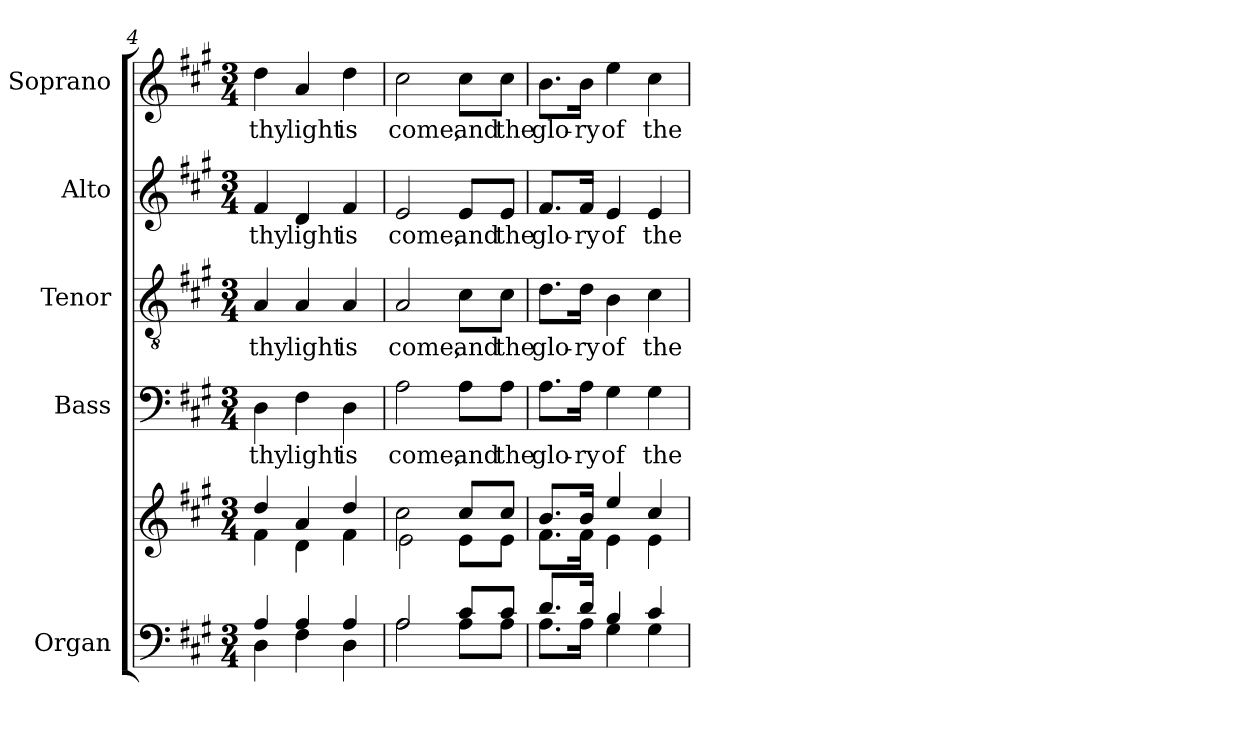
**kern	**kern	**kern	**text	**kern	**text	**kern	**text	**kern	**text
*part5	*part5	*part4	*part4	*part3	*part3	*part2	*part2	*part1	*part1
*staff6	*staff5	*staff4	*staff4	*staff3	*staff3	*staff2	*staff2	*staff1	*staff1
*I"Organ	*	*I"Bass	*	*I"Tenor	*	*I"Alto	*	*I"Soprano	*
*	*	*I'B	*	*I'T	*	*I'A	*	*I'S	*
*clefF4	*clefG2	*clefF4	*	*clefGv2	*	*clefG2	*	*clefG2	*
*k[f#c#g#]	*k[f#c#g#]	*k[f#c#g#]	*	*k[f#c#g#]	*	*k[f#c#g#]	*	*k[f#c#g#]	*
*A:	*A:	*A:	*	*A:	*	*A:	*	*A:	*
*M3/4	*M3/4	*M3/4	*	*M3/4	*	*M3/4	*	*M3/4	*
=4	=4	=4	=4	=4	=4	=4	=4	=4	=4
*^	*^	*	*	*	*	*	*	*	*
!	!	!	!	!	!LO:LY:b	!	!LO:LY:b	!	!LO:LY:b	!	!LO:LY:b
4A	4D	4dd	4f#\	4D	thy	4A	thy	4f#	thy	4dd	thy
!	!	!	!	!	!LO:LY:b	!	!LO:LY:b	!	!LO:LY:b	!	!LO:LY:b
4A	4F#	4a/	4d	4F#	light	4A	light	4d	light	4a	light
!	!	!	!	!	!LO:LY:b	!	!LO:LY:b	!	!LO:LY:b	!	!LO:LY:b
4A	4D	4dd	4f#\	4D	is	4A	is	4f#	is	4dd	is
=5	=5	=5	=5	=5	=5	=5	=5	=5	=5	=5	=5
!	!	!	!	!	!LO:LY:b	!	!LO:LY:b	!	!LO:LY:b	!	!LO:LY:b
2A	2A	2cc#\	2e\	2A	come,	2A	come,	2e	come,	2cc#	come,
!	!	!	!	!	!LO:LY:b	!	!LO:LY:b	!	!LO:LY:b	!	!LO:LY:b
8c#L	8AL	8cc#L	8e\L	8A\L	and	8c#\L	and	8e/L	and	8cc#\L	and
!	!	!	!	!	!LO:LY:b	!	!LO:LY:b	!	!LO:LY:b	!	!LO:LY:b
8c#J	8AJ	8cc#J	8e\J	8A\J	the	8c#\J	the	8e/J	the	8cc#\J	the
=6	=6	=6	=6	=6	=6	=6	=6	=6	=6	=6	=6
!	!	!	!	!	!LO:LY:b	!	!LO:LY:b	!	!LO:LY:b	!	!LO:LY:b
8.dL	8.AL	8.b/L	8.f#L	8.A\L	glo-	8.d\L	glo-	8.f#/L	glo-	8.b\L	glo-
!	!	!	!	!	!LO:LY:b	!	!LO:LY:b	!	!LO:LY:b	!	!LO:LY:b
16dJ	16AJ	16b/J	16f#J	16A\Jk	-ry	16d\Jk	-ry	16f#/Jk	-ry	16b\Jk	-ry
!	!	!	!	!	!LO:LY:b	!	!LO:LY:b	!	!LO:LY:b	!	!LO:LY:b
4B	4G#	4ee	4e\	4G#	of	4B	of	4e	of	4ee	of
!	!	!	!	!	!LO:LY:b	!	!LO:LY:b	!	!LO:LY:b	!	!LO:LY:b
4c#	4G#	4cc#/	4e	4G#	the	4c#	the	4e	the	4cc#	the
*v	*v	*	*	*	*	*	*	*	*	*	*
*	*v	*v	*	*	*	*	*	*	*	*
=	=	=	=	=	=	=	=	=	=
*-	*-	*-	*-	*-	*-	*-	*-	*-	*-
